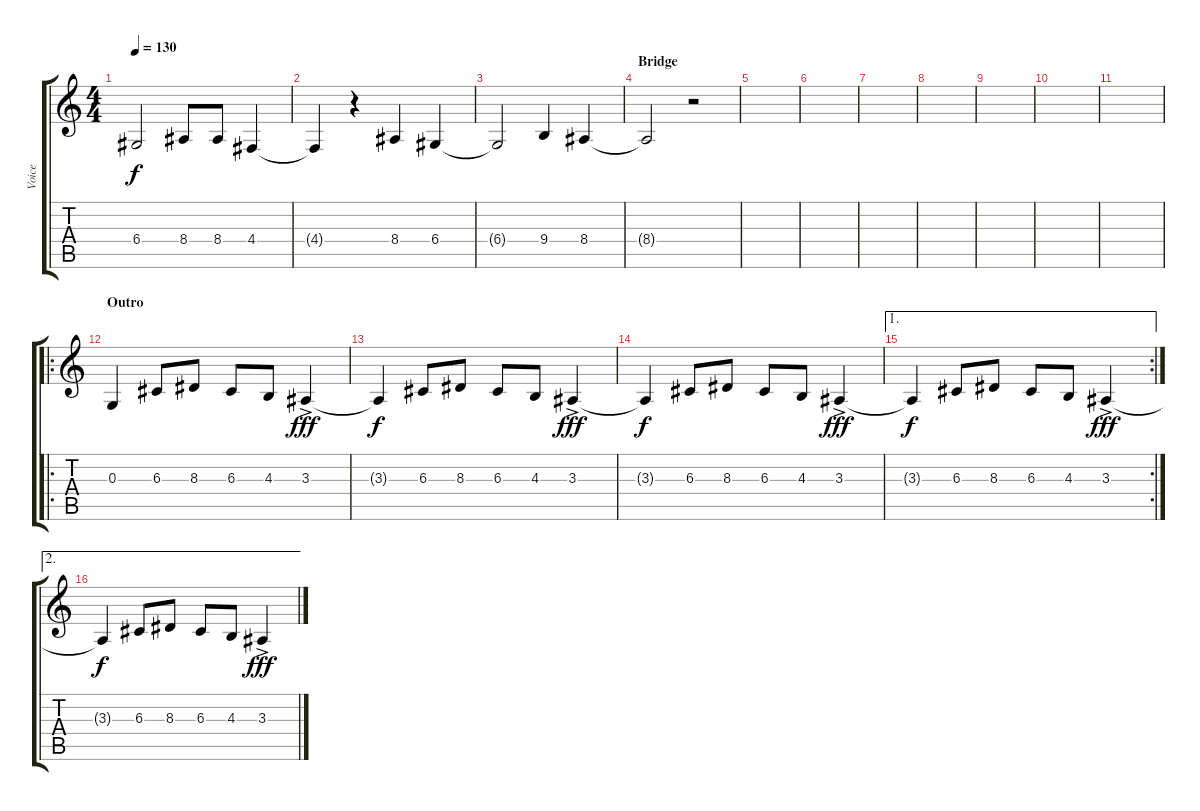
\track ("Voice" "Voice") {instrument altosax}
\staff {score tabs}
\tuning (E4 B3 G3 D3 A2 E2) {hide}
\ts (4 4)
\tempo 130
\clef g2
\ks c
6.4{t}.2{dy f} 8.4.8 8.4.8 4.4.4 |
4.4{t}.4 r.4 8.4.4 6.4.4 |
6.4{t}.2 9.4.4 8.4.4 |
\section ("" "Bridge")
8.4{t}.2 r.2 |
|
|
|
|
|
|
|
\ro
\section ("" "Outro")
0.3.4 6.3.8 8.3.8 6.3.8 4.3.8 3.3{ac}.4{dy fff} |
3.3{t}.4{dy f} 6.3.8 8.3.8 6.3.8 4.3.8 3.3{ac}.4{dy fff} |
3.3{t}.4{dy f} 6.3.8 8.3.8 6.3.8 4.3.8 3.3{ac}.4{dy fff} |
\ae 1
\rc 2
3.3{t}.4{dy f} 6.3.8 8.3.8 6.3.8 4.3.8 3.3{ac}.4{dy fff} |
\ae 2
3.3{t}.4{dy f} 6.3.8 8.3.8 6.3.8 4.3.8 3.3{ac}.4{dy fff}
